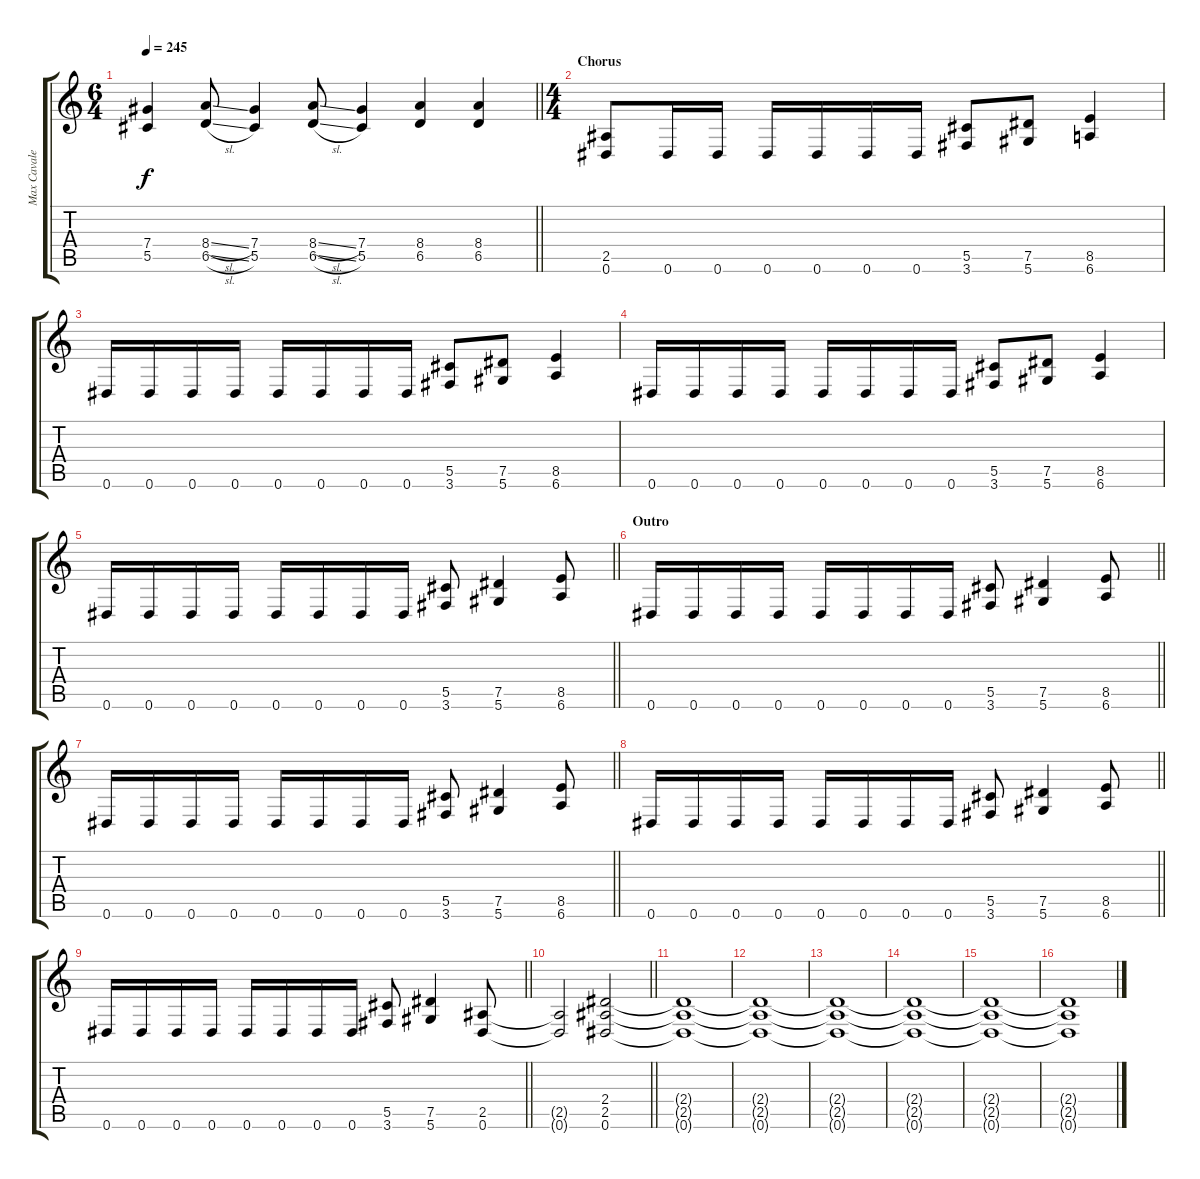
\track ("Max Cavalera" "Max Cavale") {instrument distortionguitar}
\staff {score tabs}
\tuning (Eb4 Bb3 Gb3 Db3 Ab2 Eb2) {hide}
\ts (6 4)
\tempo 245
\clef g2
\barLineRight lightlight
\ks c
(7.4 5.5).4{dy f} (8.4{sl} 6.5{sl}).8 (7.4 5.5).4 (8.4{sl} 6.5{sl}).8 (7.4 5.5).4 (8.4 6.5).4 (8.4 6.5).4 |
\ts (4 4)
\section ("" "Chorus")
(2.5 0.6).8 0.6.16 0.6.16 0.6.16 0.6.16 0.6.16 0.6.16 (5.5 3.6).8 (7.5 5.6).8 (8.5 6.6).4 |
0.6.16 0.6.16 0.6.16 0.6.16 0.6.16 0.6.16 0.6.16 0.6.16 (5.5 3.6).8 (7.5 5.6).8 (8.5 6.6).4 |
0.6.16 0.6.16 0.6.16 0.6.16 0.6.16 0.6.16 0.6.16 0.6.16 (5.5 3.6).8 (7.5 5.6).8 (8.5 6.6).4 |
\barLineRight lightlight
0.6.16 0.6.16 0.6.16 0.6.16 0.6.16 0.6.16 0.6.16 0.6.16 (5.5 3.6).8 (7.5 5.6).4 (8.5 6.6).8 |
\section ("" "Outro")
\barLineRight lightlight
0.6.16 0.6.16 0.6.16 0.6.16 0.6.16 0.6.16 0.6.16 0.6.16 (5.5 3.6).8 (7.5 5.6).4 (8.5 6.6).8 |
\barLineRight lightlight
0.6.16 0.6.16 0.6.16 0.6.16 0.6.16 0.6.16 0.6.16 0.6.16 (5.5 3.6).8 (7.5 5.6).4 (8.5 6.6).8 |
\barLineRight lightlight
0.6.16 0.6.16 0.6.16 0.6.16 0.6.16 0.6.16 0.6.16 0.6.16 (5.5 3.6).8 (7.5 5.6).4 (8.5 6.6).8 |
\barLineRight lightlight
0.6.16 0.6.16 0.6.16 0.6.16 0.6.16 0.6.16 0.6.16 0.6.16 (5.5 3.6).8 (7.5 5.6).4 (2.5 0.6).8 |
\barLineRight lightlight
(2.5{t} 0.6{t}).2 (2.4 2.5 0.6).2 |
(2.4{t} 2.5{t} 0.6{t}).1 |
(2.4{t} 2.5{t} 0.6{t}).1 |
(2.4{t} 2.5{t} 0.6{t}).1 |
(2.4{t} 2.5{t} 0.6{t}).1 |
(2.4{t} 2.5{t} 0.6{t}).1 |
(2.4{t} 2.5{t} 0.6{t}).1
